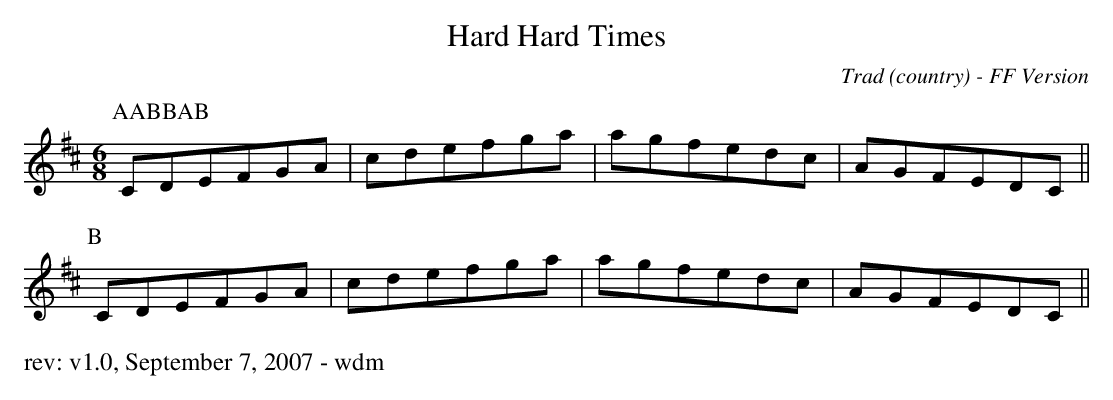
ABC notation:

X:1
T: Hard Hard Times
O: Trad (country) - FF Version
M: 6/8
K: Dmaj
P: AABBAB
P:A
CDEFGA|cdefga|agfedc|AGFEDC||
P:B
CDEFGA|cdefga|agfedc|AGFEDC||
